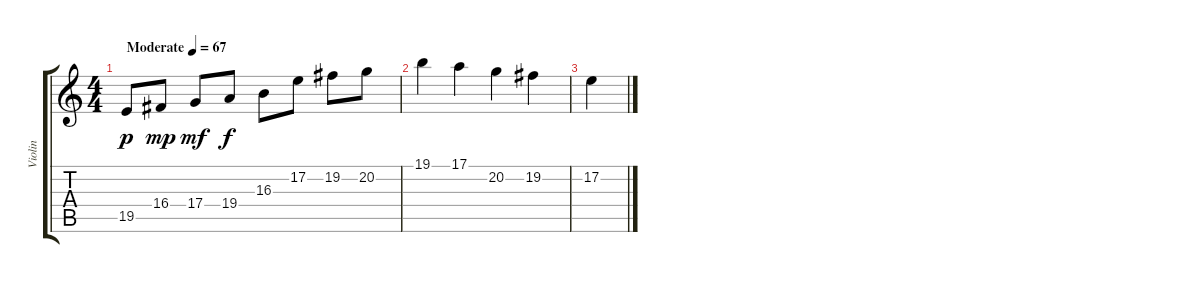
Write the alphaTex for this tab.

\track ("Violin" "Violin") {instrument churchorgan}
\staff {score tabs}
\tuning (E4 B3 G3 D3 A2 E2) {hide}
\ts (4 4)
\tempo (67 "Moderate")
\clef g2
\ks c
19.5.8{dy p instrument churchorgan} 16.4.8{dy mp} 17.4.8{dy mf} 19.4.8{dy f} 16.3.8 17.2.8 19.2.8 20.2.8 |
19.1.4 17.1.4 20.2.4 19.2.4 |
17.2.4
